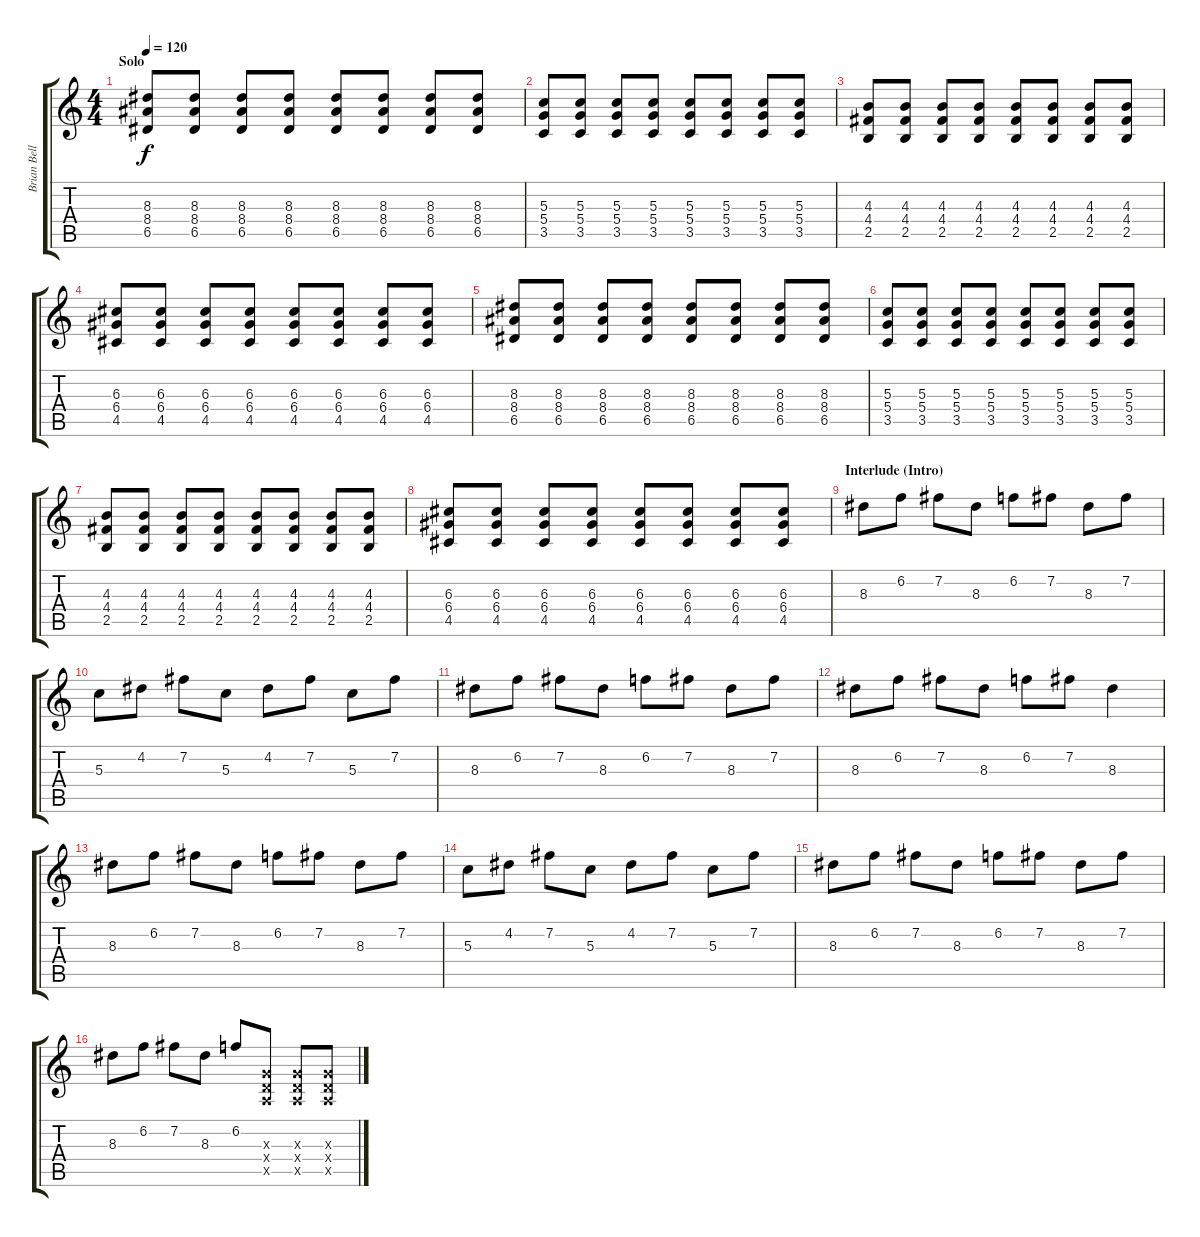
\track ("Brian Bell" "Brian Bell") {instrument overdrivenguitar}
\staff {score tabs}
\tuning (E4 B3 G3 D3 A2 E2) {hide}
\ts (4 4)
\section ("" "Solo")
\tempo 120
\clef g2
\ks c
(8.3 8.4 6.5).8{dy f} (8.3 8.4 6.5).8 (8.3 8.4 6.5).8 (8.3 8.4 6.5).8 (8.3 8.4 6.5).8 (8.3 8.4 6.5).8 (8.3 8.4 6.5).8 (8.3 8.4 6.5).8 |
(5.3 5.4 3.5).8 (5.3 5.4 3.5).8 (5.3 5.4 3.5).8 (5.3 5.4 3.5).8 (5.3 5.4 3.5).8 (5.3 5.4 3.5).8 (5.3 5.4 3.5).8 (5.3 5.4 3.5).8 |
(4.3 4.4 2.5).8 (4.3 4.4 2.5).8 (4.3 4.4 2.5).8 (4.3 4.4 2.5).8 (4.3 4.4 2.5).8 (4.3 4.4 2.5).8 (4.3 4.4 2.5).8 (4.3 4.4 2.5).8 |
(6.3 6.4 4.5).8 (6.3 6.4 4.5).8 (6.3 6.4 4.5).8 (6.3 6.4 4.5).8 (6.3 6.4 4.5).8 (6.3 6.4 4.5).8 (6.3 6.4 4.5).8 (6.3 6.4 4.5).8 |
(8.3 8.4 6.5).8 (8.3 8.4 6.5).8 (8.3 8.4 6.5).8 (8.3 8.4 6.5).8 (8.3 8.4 6.5).8 (8.3 8.4 6.5).8 (8.3 8.4 6.5).8 (8.3 8.4 6.5).8 |
(5.3 5.4 3.5).8 (5.3 5.4 3.5).8 (5.3 5.4 3.5).8 (5.3 5.4 3.5).8 (5.3 5.4 3.5).8 (5.3 5.4 3.5).8 (5.3 5.4 3.5).8 (5.3 5.4 3.5).8 |
(4.3 4.4 2.5).8 (4.3 4.4 2.5).8 (4.3 4.4 2.5).8 (4.3 4.4 2.5).8 (4.3 4.4 2.5).8 (4.3 4.4 2.5).8 (4.3 4.4 2.5).8 (4.3 4.4 2.5).8 |
(6.3 6.4 4.5).8 (6.3 6.4 4.5).8 (6.3 6.4 4.5).8 (6.3 6.4 4.5).8 (6.3 6.4 4.5).8 (6.3 6.4 4.5).8 (6.3 6.4 4.5).8 (6.3 6.4 4.5).8 |
\section ("" "Interlude (Intro) ")
8.3.8{volume 4 balance 0} 6.2.8 7.2.8 8.3.8 6.2.8 7.2.8 8.3.8 7.2.8 |
5.3.8 4.2.8 7.2.8 5.3.8 4.2.8 7.2.8 5.3.8 7.2.8 |
8.3.8 6.2.8 7.2.8 8.3.8 6.2.8 7.2.8 8.3.8 7.2.8 |
8.3.8{balance 8} 6.2.8 7.2.8 8.3.8 6.2.8 7.2.8 8.3.4 |
8.3.8{volume 4 balance 0} 6.2.8 7.2.8 8.3.8 6.2.8 7.2.8 8.3.8 7.2.8 |
5.3.8 4.2.8 7.2.8 5.3.8 4.2.8 7.2.8 5.3.8 7.2.8 |
8.3.8 6.2.8 7.2.8 8.3.8 6.2.8 7.2.8 8.3.8 7.2.8 |
8.3.8{balance 8} 6.2.8 7.2.8 8.3.8 6.2.8 (0.3{x} 0.4{x} 0.5{x}).8 (0.3{x} 0.4{x} 0.5{x}).8 (0.3{x} 0.4{x} 0.5{x}).8
